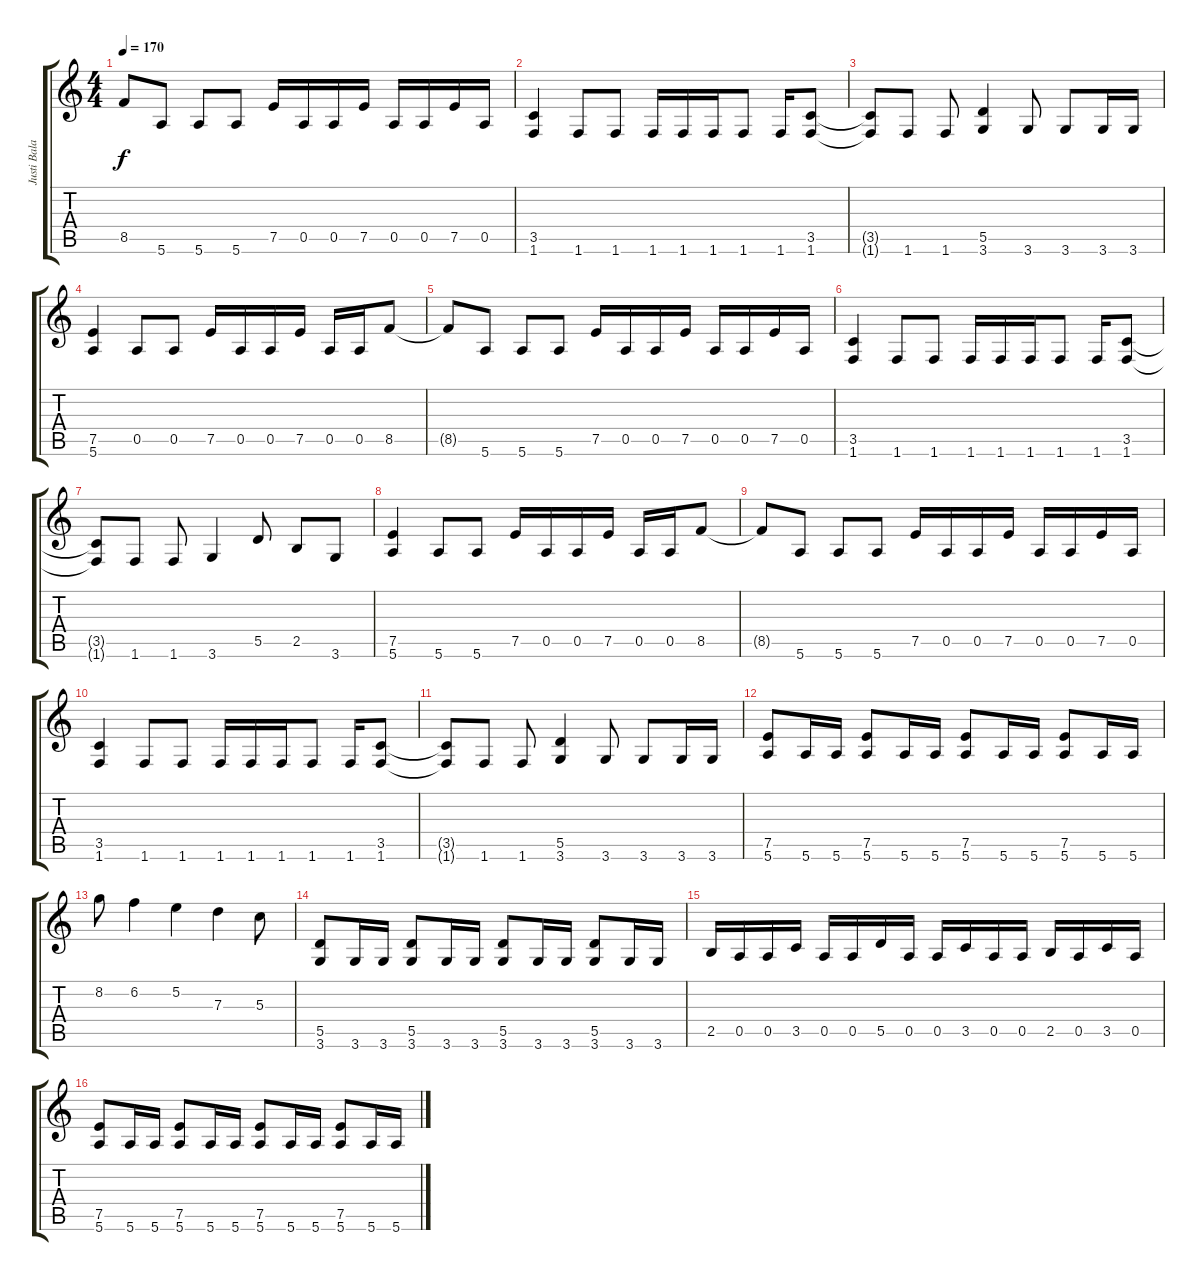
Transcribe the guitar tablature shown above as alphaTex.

\track ("Justi Bala" "Justi Bala") {instrument distortionguitar}
\staff {score tabs}
\tuning (E4 B3 G3 D3 A2 E2) {hide}
\ts (4 4)
\tempo 170
\clef g2
\ks c
8.5{t}.8{dy f} 5.6.8 5.6.8 5.6.8 7.5.16 0.5.16 0.5.16 7.5.16 0.5.16 0.5.16 7.5.16 0.5.16 |
(3.5 1.6).4 1.6.8 1.6.8 1.6.16 1.6.16 1.6.16 1.6.8 1.6.16 (3.5 1.6).8 |
(3.5{t} 1.6{t}).8 1.6.8 1.6.8 (5.5 3.6).4 3.6.8 3.6.8 3.6.16 3.6.16 |
(7.5 5.6).4 0.5.8 0.5.8 7.5.16 0.5.16 0.5.16 7.5.16 0.5.16 0.5.16 8.5.8 |
8.5{t}.8 5.6.8 5.6.8 5.6.8 7.5.16 0.5.16 0.5.16 7.5.16 0.5.16 0.5.16 7.5.16 0.5.16 |
(3.5 1.6).4 1.6.8 1.6.8 1.6.16 1.6.16 1.6.16 1.6.8 1.6.16 (3.5 1.6).8 |
(3.5{t} 1.6{t}).8 1.6.8 1.6.8 3.6.4 5.5.8 2.5.8 3.6.8 |
(7.5 5.6).4 5.6.8 5.6.8 7.5.16 0.5.16 0.5.16 7.5.16 0.5.16 0.5.16 8.5.8 |
8.5{t}.8 5.6.8 5.6.8 5.6.8 7.5.16 0.5.16 0.5.16 7.5.16 0.5.16 0.5.16 7.5.16 0.5.16 |
(3.5 1.6).4 1.6.8 1.6.8 1.6.16 1.6.16 1.6.16 1.6.8 1.6.16 (3.5 1.6).8 |
(3.5{t} 1.6{t}).8 1.6.8 1.6.8 (5.5 3.6).4 3.6.8 3.6.8 3.6.16 3.6.16 |
(7.5 5.6).8 5.6.16 5.6.16 (7.5 5.6).8 5.6.16 5.6.16 (7.5 5.6).8 5.6.16 5.6.16 (7.5 5.6).8 5.6.16 5.6.16 |
8.2.8 6.2.4 5.2.4 7.3.4 5.3.8 |
(5.5 3.6).8 3.6.16 3.6.16 (5.5 3.6).8 3.6.16 3.6.16 (5.5 3.6).8 3.6.16 3.6.16 (5.5 3.6).8 3.6.16 3.6.16 |
2.5.16 0.5.16 0.5.16 3.5.16 0.5.16 0.5.16 5.5.16 0.5.16 0.5.16 3.5.16 0.5.16 0.5.16 2.5.16 0.5.16 3.5.16 0.5.16 |
(7.5 5.6).8 5.6.16 5.6.16 (7.5 5.6).8 5.6.16 5.6.16 (7.5 5.6).8 5.6.16 5.6.16 (7.5 5.6).8 5.6.16 5.6.16
